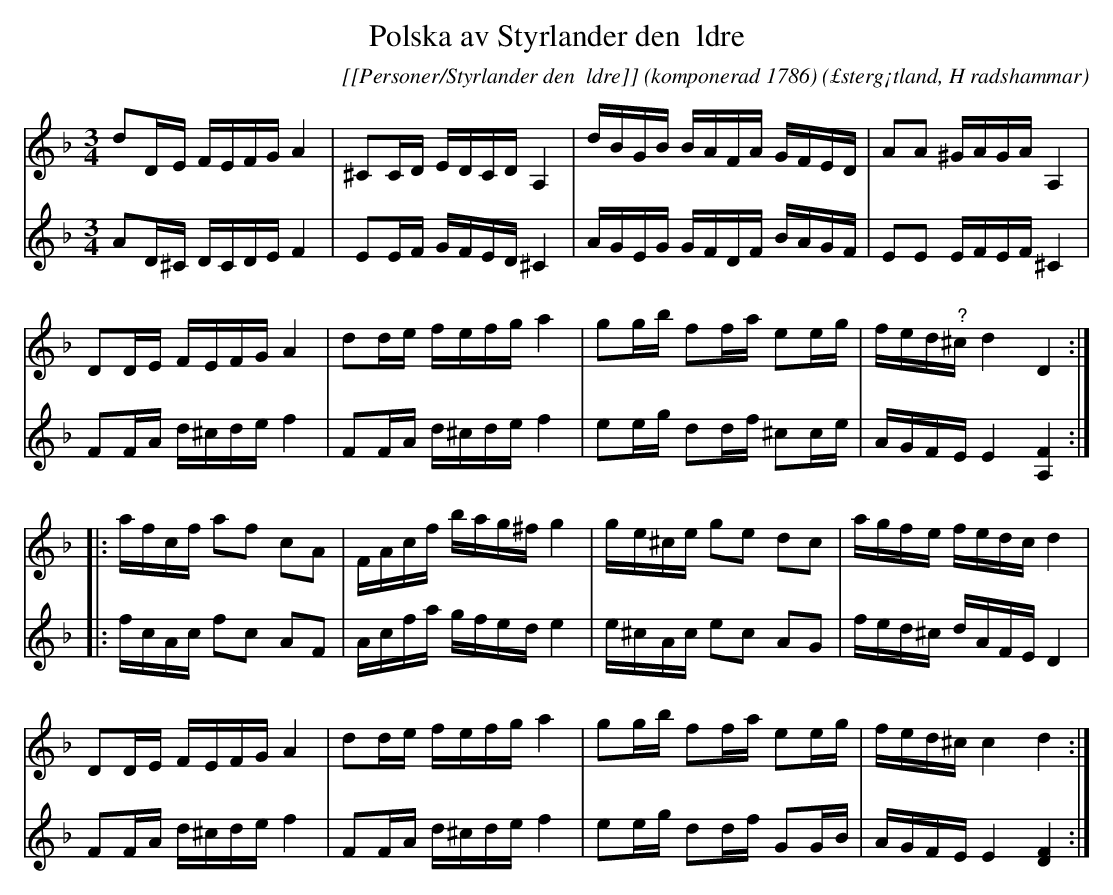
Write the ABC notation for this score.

X:1
T:Polska av Styrlander den  ldre
C:[[Personer/Styrlander den  ldre]] (komponerad 1786)
O:£sterg¡tland, H radshammar
M:3/4
L:1/16
K:Dm
V:1
d2DE FEFG A4 | ^C2CD EDCD A,4 | dBGB BAFA GFED | A2A2 ^GAGA A,4 |
D2DE FEFG A4 | d2de fefg a4 | g2gb f2fa e2eg | fed"^?"^c d4 D4 ::
afcf a2f2 c2A2 | FAcf bag^f g4 | ge^ce g2e2 d2c2 | agfe fedc d4 |
D2DE FEFG A4 | d2de fefg a4 | g2gb f2fa e2eg | fed^c c4 d4 :|
V:2
A2D^C DCDE F4 | E2EF GFED ^C4 | AGEG GFDF BAGF | E2E2 EFEF ^C4 |
F2FA d^cde f4 | F2FA d^cde f4 | e2eg d2df ^c2ce | AGFE E4 [A,4F4] ::
fcAc f2c2 A2F2 | Acfa gfed e4 | e^cAc e2c2 A2G2 | fed^c dAFE D4 |
F2FA d^cde f4 | F2FA d^cde f4 | e2eg d2df G2GB | AGFE E4 [FD]4 :|
